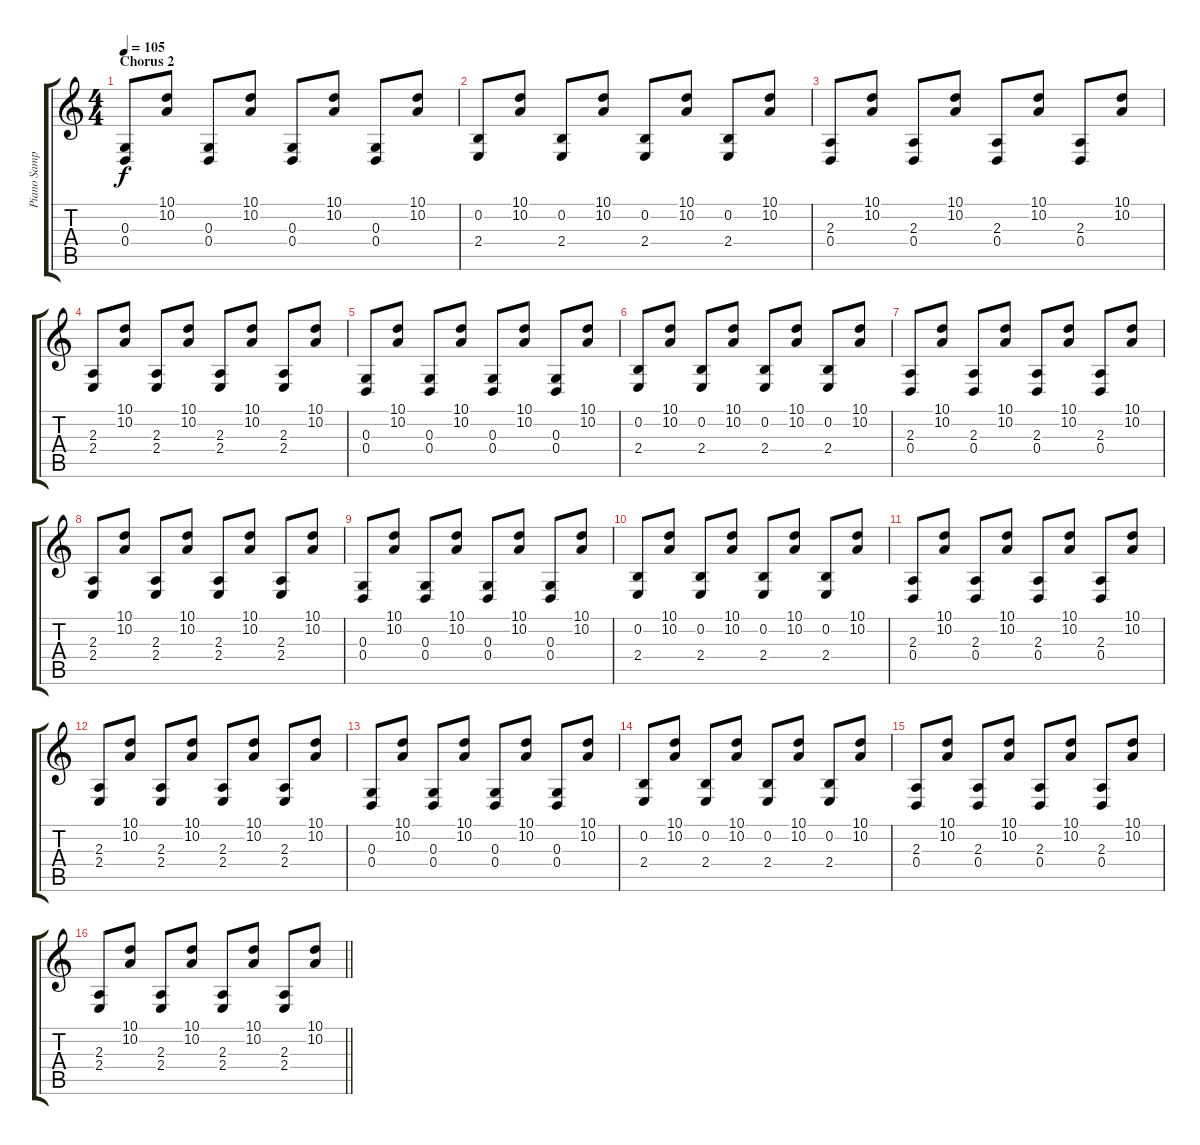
\track ("Piano Sample" "Piano Samp") {instrument honkytonkpiano bank 255}
\staff {score tabs}
\tuning (E4 B3 G3 D3 A2 E2) {hide}
\ts (4 4)
\section ("" "Chorus 2")
\tempo 105
\clef g2
\ks c
(0.3 0.4).8{dy f} (10.1 10.2).8 (0.3 0.4).8 (10.1 10.2).8 (0.3 0.4).8 (10.1 10.2).8 (0.3 0.4).8 (10.1 10.2).8 |
(0.2 2.4).8 (10.1 10.2).8 (0.2 2.4).8 (10.1 10.2).8 (0.2 2.4).8 (10.1 10.2).8 (0.2 2.4).8 (10.1 10.2).8 |
(2.3 0.4).8 (10.1 10.2).8 (2.3 0.4).8 (10.1 10.2).8 (2.3 0.4).8 (10.1 10.2).8 (2.3 0.4).8 (10.1 10.2).8 |
(2.3 2.4).8 (10.1 10.2).8 (2.3 2.4).8 (10.1 10.2).8 (2.3 2.4).8 (10.1 10.2).8 (2.3 2.4).8 (10.1 10.2).8 |
(0.3 0.4).8 (10.1 10.2).8 (0.3 0.4).8 (10.1 10.2).8 (0.3 0.4).8 (10.1 10.2).8 (0.3 0.4).8 (10.1 10.2).8 |
(0.2 2.4).8 (10.1 10.2).8 (0.2 2.4).8 (10.1 10.2).8 (0.2 2.4).8 (10.1 10.2).8 (0.2 2.4).8 (10.1 10.2).8 |
(2.3 0.4).8 (10.1 10.2).8 (2.3 0.4).8 (10.1 10.2).8 (2.3 0.4).8 (10.1 10.2).8 (2.3 0.4).8 (10.1 10.2).8 |
(2.3 2.4).8 (10.1 10.2).8 (2.3 2.4).8 (10.1 10.2).8 (2.3 2.4).8 (10.1 10.2).8 (2.3 2.4).8 (10.1 10.2).8 |
(0.3 0.4).8 (10.1 10.2).8 (0.3 0.4).8 (10.1 10.2).8 (0.3 0.4).8 (10.1 10.2).8 (0.3 0.4).8 (10.1 10.2).8 |
(0.2 2.4).8 (10.1 10.2).8 (0.2 2.4).8 (10.1 10.2).8 (0.2 2.4).8 (10.1 10.2).8 (0.2 2.4).8 (10.1 10.2).8 |
(2.3 0.4).8 (10.1 10.2).8 (2.3 0.4).8 (10.1 10.2).8 (2.3 0.4).8 (10.1 10.2).8 (2.3 0.4).8 (10.1 10.2).8 |
(2.3 2.4).8 (10.1 10.2).8 (2.3 2.4).8 (10.1 10.2).8 (2.3 2.4).8 (10.1 10.2).8 (2.3 2.4).8 (10.1 10.2).8 |
(0.3 0.4).8 (10.1 10.2).8 (0.3 0.4).8 (10.1 10.2).8 (0.3 0.4).8 (10.1 10.2).8 (0.3 0.4).8 (10.1 10.2).8 |
(0.2 2.4).8 (10.1 10.2).8 (0.2 2.4).8 (10.1 10.2).8 (0.2 2.4).8 (10.1 10.2).8 (0.2 2.4).8 (10.1 10.2).8 |
(2.3 0.4).8 (10.1 10.2).8 (2.3 0.4).8 (10.1 10.2).8 (2.3 0.4).8 (10.1 10.2).8 (2.3 0.4).8 (10.1 10.2).8 |
\barLineRight lightlight
(2.3 2.4).8 (10.1 10.2).8 (2.3 2.4).8 (10.1 10.2).8 (2.3 2.4).8 (10.1 10.2).8 (2.3 2.4).8 (10.1 10.2).8
